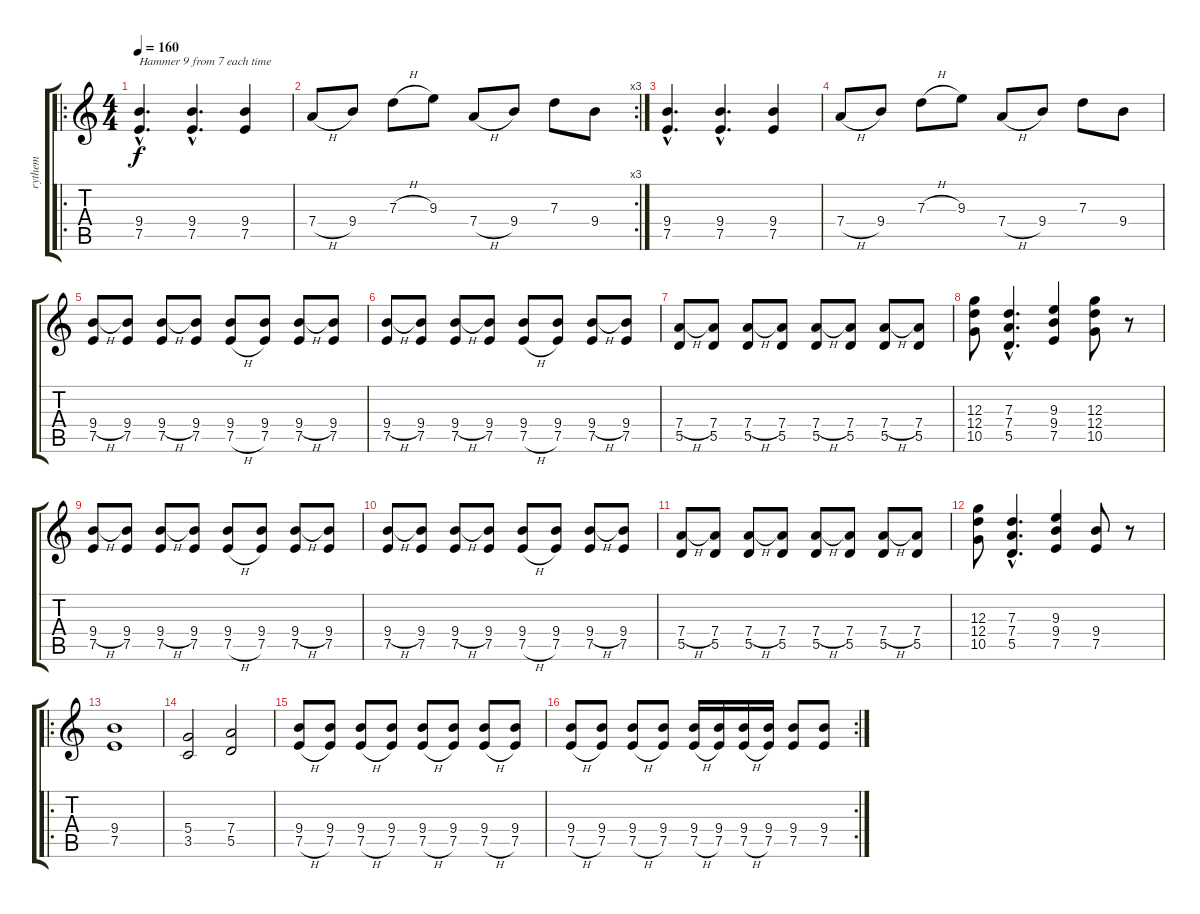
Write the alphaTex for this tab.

\track ("rythem" "rythem") {instrument distortionguitar}
\staff {score tabs}
\tuning (E4 B3 G3 D3 A2 E2) {hide}
\ro
\ts (4 4)
\tempo 160
\clef g2
\ks c
(9.4{hac} 7.5{hac}).4{d txt "Hammer 9 from 7 each time" dy f instrument distortionguitar} (9.4{hac} 7.5{hac}).4{d} (9.4 7.5).4 |
\rc 3
7.4{h}.8 9.4.8 7.3{h}.8 9.3.8 7.4{h}.8 9.4.8 7.3.8 9.4.8 |
(9.4{hac} 7.5{hac}).4{d} (9.4{hac} 7.5{hac}).4{d} (9.4 7.5).4 |
7.4{h}.8 9.4.8 7.3{h}.8 9.3.8 7.4{h}.8 9.4.8 7.3.8 9.4.8 |
(9.4{h} 7.5).8 (9.4 7.5).8 (9.4{h} 7.5).8 (9.4 7.5).8 (9.4 7.5{h}).8 (9.4 7.5).8 (9.4{h} 7.5).8 (9.4 7.5).8 |
(9.4{h} 7.5).8 (9.4 7.5).8 (9.4{h} 7.5).8 (9.4 7.5).8 (9.4 7.5{h}).8 (9.4 7.5).8 (9.4{h} 7.5).8 (9.4 7.5).8 |
(7.4{h} 5.5).8 (7.4 5.5).8 (7.4{h} 5.5).8 (7.4 5.5).8 (7.4{h} 5.5).8 (7.4 5.5).8 (7.4{h} 5.5).8 (7.4 5.5).8 |
(12.3 12.4 10.5).8 (7.3{hac} 7.4{hac} 5.5{hac}).4{d} (9.3 9.4 7.5).4 (12.3 12.4 10.5).8 r.8 |
(9.4{h} 7.5).8 (9.4 7.5).8 (9.4{h} 7.5).8 (9.4 7.5).8 (9.4 7.5{h}).8 (9.4 7.5).8 (9.4{h} 7.5).8 (9.4 7.5).8 |
(9.4{h} 7.5).8 (9.4 7.5).8 (9.4{h} 7.5).8 (9.4 7.5).8 (9.4 7.5{h}).8 (9.4 7.5).8 (9.4{h} 7.5).8 (9.4 7.5).8 |
(7.4{h} 5.5).8 (7.4 5.5).8 (7.4{h} 5.5).8 (7.4 5.5).8 (7.4{h} 5.5).8 (7.4 5.5).8 (7.4{h} 5.5).8 (7.4 5.5).8 |
(12.3 12.4 10.5).8 (7.3{hac} 7.4{hac} 5.5{hac}).4{d} (9.3 9.4 7.5).4 (9.4 7.5).8 r.8 |
\ro
(9.4 7.5).1 |
(5.4 3.5).2 (7.4 5.5).2 |
(9.4 7.5{h}).8 (9.4 7.5).8 (9.4 7.5{h}).8 (9.4 7.5).8 (9.4 7.5{h}).8 (9.4 7.5).8 (9.4 7.5{h}).8 (9.4 7.5).8 |
\rc 2
(9.4 7.5{h}).8 (9.4 7.5).8 (9.4 7.5{h}).8 (9.4 7.5).8 (9.4 7.5{h}).16 (9.4 7.5).16 (9.4 7.5{h}).16 (9.4 7.5).16 (9.4 7.5).8 (9.4 7.5).8
